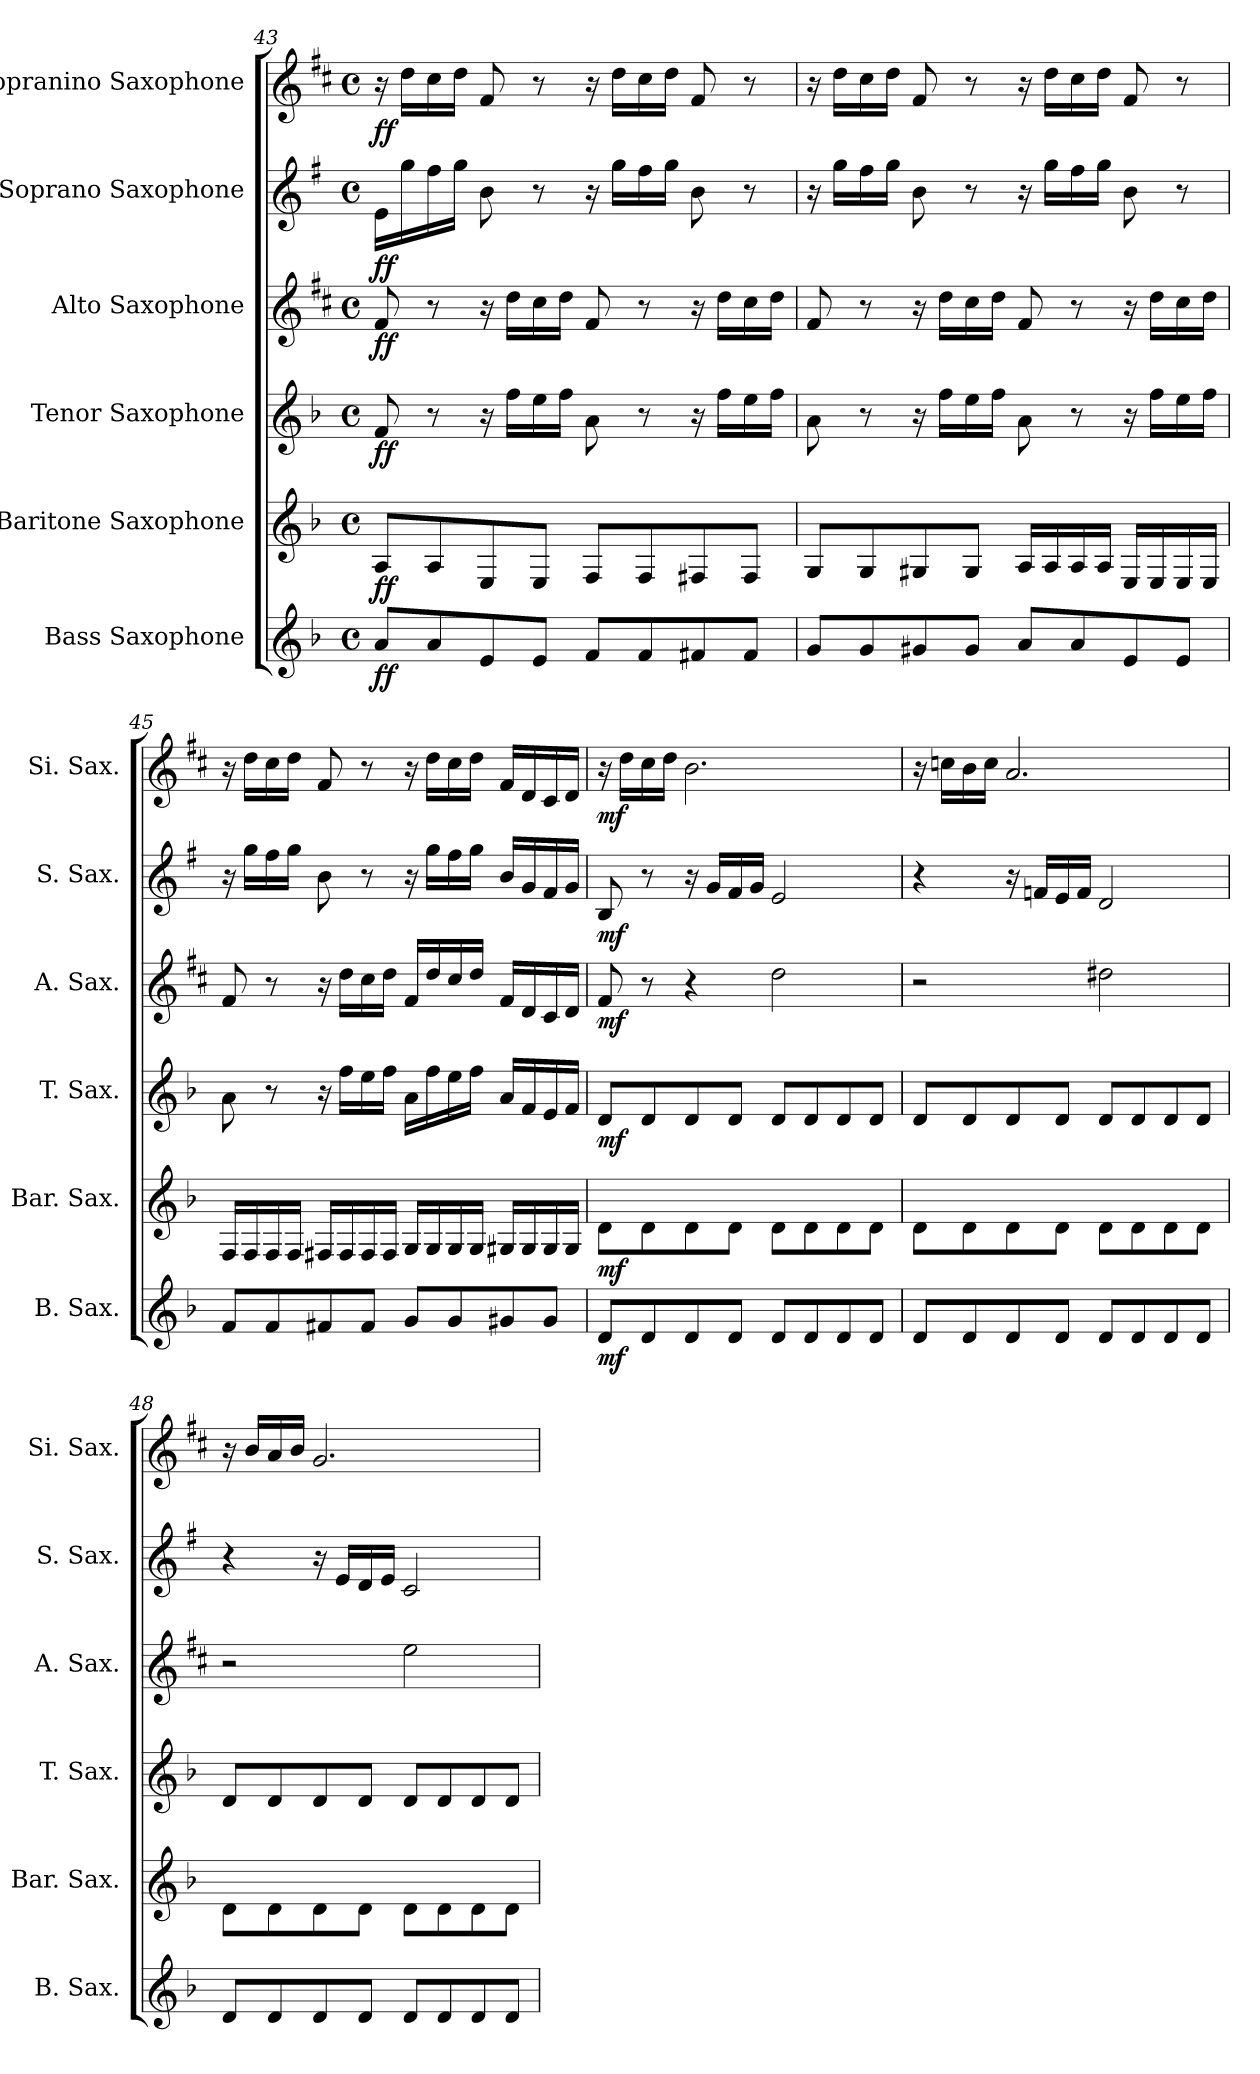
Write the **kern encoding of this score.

**kern	**dynam	**kern	**dynam	**kern	**dynam	**kern	**dynam	**kern	**dynam	**kern	**dynam
*part6	*part6	*part5	*part5	*part4	*part4	*part3	*part3	*part2	*part2	*part1	*part1
*staff6	*staff6	*staff5	*staff5	*staff4	*staff4	*staff3	*staff3	*staff2	*staff2	*staff1	*staff1
*I"Bass Saxophone	*	*I"Baritone Saxophone	*	*I"Tenor Saxophone	*	*I"Alto Saxophone	*	*I"Soprano Saxophone	*	*I"Sopranino Saxophone	*
*I'B. Sax.	*	*I'Bar. Sax.	*	*I'T. Sax.	*	*I'A. Sax.	*	*I'S. Sax.	*	*I'Si. Sax.	*
*clefG2	*	*clefG2	*	*clefG2	*	*clefG2	*	*clefG2	*	*clefG2	*
*ITrd15c26	*	*ITrd12c21	*	*ITrd8c14	*	*ITrd5c9	*	*ITrd1c2	*	*ITrd-2c-3	*
*k[b-]	*	*k[b-]	*	*k[b-]	*	*k[b-]	*	*k[b-]	*	*k[b-]	*
*M4/4	*	*M4/4	*	*M4/4	*	*M4/4	*	*M4/4	*	*M4/4	*
*met(c)	*	*met(c)	*	*met(c)	*	*met(c)	*	*met(c)	*	*met(c)	*
=43	=43	=43	=43	=43	=43	=43	=43	=43	=43	=43	=43
!	!LO:DY:b	!	!LO:DY:b	!	!LO:DY:b	!	!LO:DY:b	!	!LO:DY:b	!	!LO:DY:b
8AA/L	ff	8AA/L	ff	8F/	ff	8A/	ff	16d\LL	ff	16r	ff
.	.	.	.	.	.	.	.	16ff\	.	16ff\LL	.
8AA/	.	8AA/	.	8r	.	8r	.	16ee\	.	16ee\	.
.	.	.	.	.	.	.	.	16ff\JJ	.	16ff\JJ	.
8EE/	.	8EE/	.	16r	.	16r	.	8a\	.	8a/	.
.	.	.	.	16f\LL	.	16f\LL	.	.	.	.	.
8EE/J	.	8EE/J	.	16e\	.	16e\	.	8r	.	8r	.
.	.	.	.	16f\JJ	.	16f\JJ	.	.	.	.	.
8FF/L	.	8FF/L	.	8A\	.	8A/	.	16r	.	16r	.
.	.	.	.	.	.	.	.	16ff\LL	.	16ff\LL	.
8FF/	.	8FF/	.	8r	.	8r	.	16ee\	.	16ee\	.
.	.	.	.	.	.	.	.	16ff\JJ	.	16ff\JJ	.
8FF#X/	.	8FF#X/	.	16r	.	16r	.	8a\	.	8a/	.
.	.	.	.	16f\LL	.	16f\LL	.	.	.	.	.
8FF#/J	.	8FF#/J	.	16e\	.	16e\	.	8r	.	8r	.
.	.	.	.	16f\JJ	.	16f\JJ	.	.	.	.	.
!!LO:PB:g=z
=44	=44	=44	=44	=44	=44	=44	=44	=44	=44	=44	=44
8GG/L	.	8GG/L	.	8A\	.	8A/	.	16r	.	16r	.
.	.	.	.	.	.	.	.	16ff\LL	.	16ff\LL	.
8GG/	.	8GG/	.	8r	.	8r	.	16ee\	.	16ee\	.
.	.	.	.	.	.	.	.	16ff\JJ	.	16ff\JJ	.
8GG#X/	.	8GG#X/	.	16r	.	16r	.	8a\	.	8a/	.
.	.	.	.	16f\LL	.	16f\LL	.	.	.	.	.
8GG#/J	.	8GG#/J	.	16e\	.	16e\	.	8r	.	8r	.
.	.	.	.	16f\JJ	.	16f\JJ	.	.	.	.	.
8AA/L	.	16AA/LL	.	8A\	.	8A/	.	16r	.	16r	.
.	.	16AA/	.	.	.	.	.	16ff\LL	.	16ff\LL	.
8AA/	.	16AA/	.	8r	.	8r	.	16ee\	.	16ee\	.
.	.	16AA/JJ	.	.	.	.	.	16ff\JJ	.	16ff\JJ	.
8EE/	.	16EE/LL	.	16r	.	16r	.	8a\	.	8a/	.
.	.	16EE/	.	16f\LL	.	16f\LL	.	.	.	.	.
8EE/J	.	16EE/	.	16e\	.	16e\	.	8r	.	8r	.
.	.	16EE/JJ	.	16f\JJ	.	16f\JJ	.	.	.	.	.
=45	=45	=45	=45	=45	=45	=45	=45	=45	=45	=45	=45
8FF/L	.	16FF/LL	.	8A\	.	8A/	.	16r	.	16r	.
.	.	16FF/	.	.	.	.	.	16ff\LL	.	16ff\LL	.
8FF/	.	16FF/	.	8r	.	8r	.	16ee\	.	16ee\	.
.	.	16FF/JJ	.	.	.	.	.	16ff\JJ	.	16ff\JJ	.
8FF#X/	.	16FF#X/LL	.	16r	.	16r	.	8a\	.	8a/	.
.	.	16FF#/	.	16f\LL	.	16f\LL	.	.	.	.	.
8FF#/J	.	16FF#/	.	16e\	.	16e\	.	8r	.	8r	.
.	.	16FF#/JJ	.	16f\JJ	.	16f\JJ	.	.	.	.	.
8GG/L	.	16GG/LL	.	16A\LL	.	16A/LL	.	16r	.	16r	.
.	.	16GG/	.	16f\	.	16f/	.	16ff\LL	.	16ff\LL	.
8GG/	.	16GG/	.	16e\	.	16e/	.	16ee\	.	16ee\	.
.	.	16GG/JJ	.	16f\JJ	.	16f/JJ	.	16ff\JJ	.	16ff\JJ	.
8GG#X/	.	16GG#X/LL	.	16A/LL	.	16A/LL	.	16a/LL	.	16a/LL	.
.	.	16GG#/	.	16F/	.	16F/	.	16f/	.	16f/	.
8GG#/J	.	16GG#/	.	16E/	.	16E/	.	16e/	.	16e/	.
.	.	16GG#/JJ	.	16F/JJ	.	16F/JJ	.	16f/JJ	.	16f/JJ	.
!!LO:LB:g=z
=46	=46	=46	=46	=46	=46	=46	=46	=46	=46	=46	=46
!	!LO:DY:b	!	!LO:DY:b	!	!LO:DY:b	!	!LO:DY:b	!	!LO:DY:b	!	!LO:DY:b
8DD/L	mf	8D\L	mf	8D/L	mf	8A/	mf	8A/	mf	16r	mf
.	.	.	.	.	.	.	.	.	.	16ff\LL	.
8DD/	.	8D\	.	8D/	.	8r	.	8r	.	16ee\	.
.	.	.	.	.	.	.	.	.	.	16ff\JJ	.
8DD/	.	8D\	.	8D/	.	4r	.	16r	.	2.dd\	.
.	.	.	.	.	.	.	.	16f/LL	.	.	.
8DD/J	.	8D\J	.	8D/J	.	.	.	16e/	.	.	.
.	.	.	.	.	.	.	.	16f/JJ	.	.	.
8DD/L	.	8D\L	.	8D/L	.	2f\	.	2d/	.	.	.
8DD/	.	8D\	.	8D/	.	.	.	.	.	.	.
8DD/	.	8D\	.	8D/	.	.	.	.	.	.	.
8DD/J	.	8D\J	.	8D/J	.	.	.	.	.	.	.
=47	=47	=47	=47	=47	=47	=47	=47	=47	=47	=47	=47
8DD/L	.	8D\L	.	8D/L	.	2r	.	4r	.	16r	.
.	.	.	.	.	.	.	.	.	.	16ee-X\LL	.
8DD/	.	8D\	.	8D/	.	.	.	.	.	16dd\	.
.	.	.	.	.	.	.	.	.	.	16ee-\JJ	.
8DD/	.	8D\	.	8D/	.	.	.	16r	.	2.cc/	.
.	.	.	.	.	.	.	.	16e-X/LL	.	.	.
8DD/J	.	8D\J	.	8D/J	.	.	.	16d/	.	.	.
.	.	.	.	.	.	.	.	16e-/JJ	.	.	.
8DD/L	.	8D\L	.	8D/L	.	2f#X\	.	2c/	.	.	.
8DD/	.	8D\	.	8D/	.	.	.	.	.	.	.
8DD/	.	8D\	.	8D/	.	.	.	.	.	.	.
8DD/J	.	8D\J	.	8D/J	.	.	.	.	.	.	.
=48	=48	=48	=48	=48	=48	=48	=48	=48	=48	=48	=48
8DD/L	.	8D\L	.	8D/L	.	2r	.	4r	.	16r	.
.	.	.	.	.	.	.	.	.	.	16dd/LL	.
8DD/	.	8D\	.	8D/	.	.	.	.	.	16cc/	.
.	.	.	.	.	.	.	.	.	.	16dd/JJ	.
8DD/	.	8D\	.	8D/	.	.	.	16r	.	2.b-/	.
.	.	.	.	.	.	.	.	16d/LL	.	.	.
8DD/J	.	8D\J	.	8D/J	.	.	.	16c/	.	.	.
.	.	.	.	.	.	.	.	16d/JJ	.	.	.
8DD/L	.	8D\L	.	8D/L	.	2g\	.	2B-/	.	.	.
8DD/	.	8D\	.	8D/	.	.	.	.	.	.	.
8DD/	.	8D\	.	8D/	.	.	.	.	.	.	.
8DD/J	.	8D\J	.	8D/J	.	.	.	.	.	.	.
=	=	=	=	=	=	=	=	=	=	=	=
*-	*-	*-	*-	*-	*-	*-	*-	*-	*-	*-	*-
